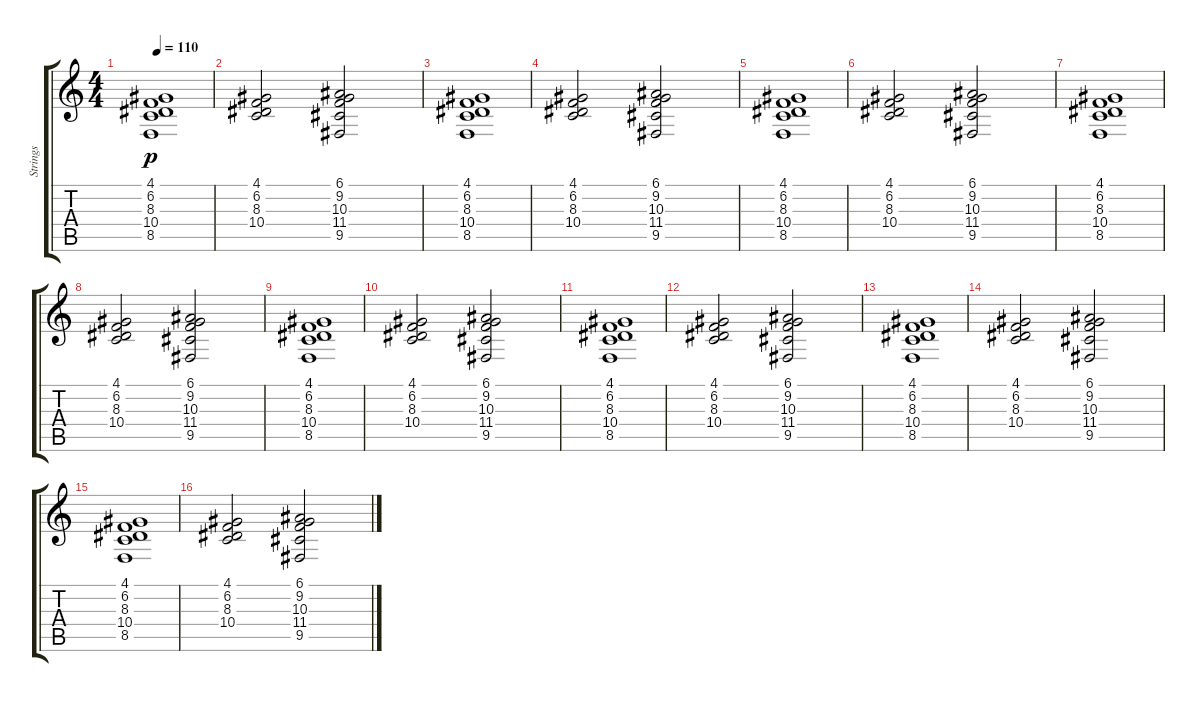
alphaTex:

\track ("Strings" "Strings") {instrument stringensemble1}
\staff {score tabs}
\tuning (E4 B3 G3 D3 A2 E2) {hide}
\ts (4 4)
\tempo 110
\clef g2
\ks c
(4.1 6.2 8.3 10.4 8.5).1{dy p} |
(4.1 6.2 8.3 10.4).2 (6.1 9.2 10.3 11.4 9.5).2 |
(4.1 6.2 8.3 10.4 8.5).1 |
(4.1 6.2 8.3 10.4).2 (6.1 9.2 10.3 11.4 9.5).2 |
(4.1 6.2 8.3 10.4 8.5).1 |
(4.1 6.2 8.3 10.4).2 (6.1 9.2 10.3 11.4 9.5).2 |
(4.1 6.2 8.3 10.4 8.5).1 |
(4.1 6.2 8.3 10.4).2 (6.1 9.2 10.3 11.4 9.5).2 |
(4.1 6.2 8.3 10.4 8.5).1 |
(4.1 6.2 8.3 10.4).2 (6.1 9.2 10.3 11.4 9.5).2 |
(4.1 6.2 8.3 10.4 8.5).1 |
(4.1 6.2 8.3 10.4).2 (6.1 9.2 10.3 11.4 9.5).2 |
(4.1 6.2 8.3 10.4 8.5).1 |
(4.1 6.2 8.3 10.4).2 (6.1 9.2 10.3 11.4 9.5).2 |
(4.1 6.2 8.3 10.4 8.5).1 |
(4.1 6.2 8.3 10.4).2 (6.1 9.2 10.3 11.4 9.5).2
